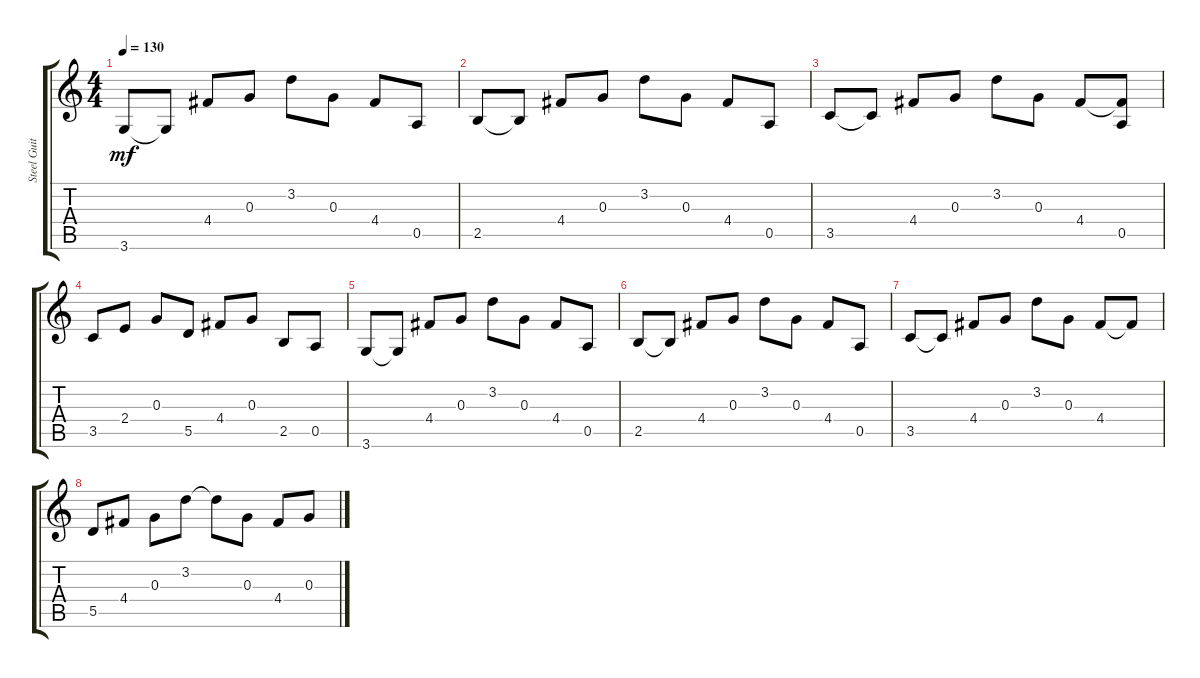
\track ("Steel Guitar" "Steel Guit") {instrument acousticguitarsteel}
\staff {score tabs}
\tuning (E4 B3 G3 D3 A2 E2) {hide}
\ts (4 4)
\tempo 130
\clef g2
\ks c
3.6.8{dy mf instrument acousticguitarsteel} 3.6{t}.8 4.4.8 0.3.8 3.2.8 0.3.8 4.4.8 0.5.8 |
2.5.8 2.5{t}.8 4.4.8 0.3.8 3.2.8 0.3.8 4.4.8 0.5.8 |
3.5.8 3.5{t}.8 4.4.8 0.3.8 3.2.8 0.3.8 4.4.8 (4.4{t} 0.5).8 |
3.5.8 2.4.8 0.3.8 5.5.8 4.4.8 0.3.8 2.5.8 0.5.8 |
3.6.8 3.6{t}.8 4.4.8 0.3.8 3.2.8 0.3.8 4.4.8 0.5.8 |
2.5.8 2.5{t}.8 4.4.8 0.3.8 3.2.8 0.3.8 4.4.8 0.5.8 |
3.5.8 3.5{t}.8 4.4.8 0.3.8 3.2.8 0.3.8 4.4.8 4.4{t}.8 |
5.5.8 4.4.8 0.3.8 3.2.8 3.2{t}.8 0.3.8 4.4.8 0.3.8
